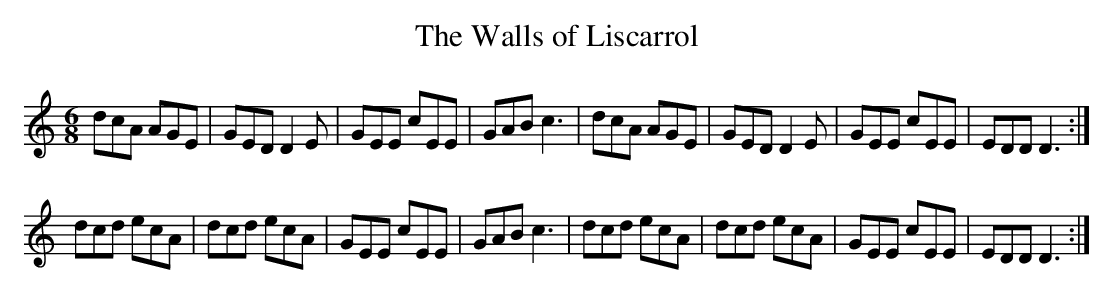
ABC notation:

X:1
T:Walls of Liscarrol, The
M:6/8
K:Ddor
dcA AGE|GED D2E|GEE cEE|GAB c3|dcA AGE|GED D2E|GEE cEE|EDD D3:|
dcd ecA|dcd ecA|GEE cEE|GAB c3| dcd ecA|dcd ecA|GEE cEE|EDD D3:|
